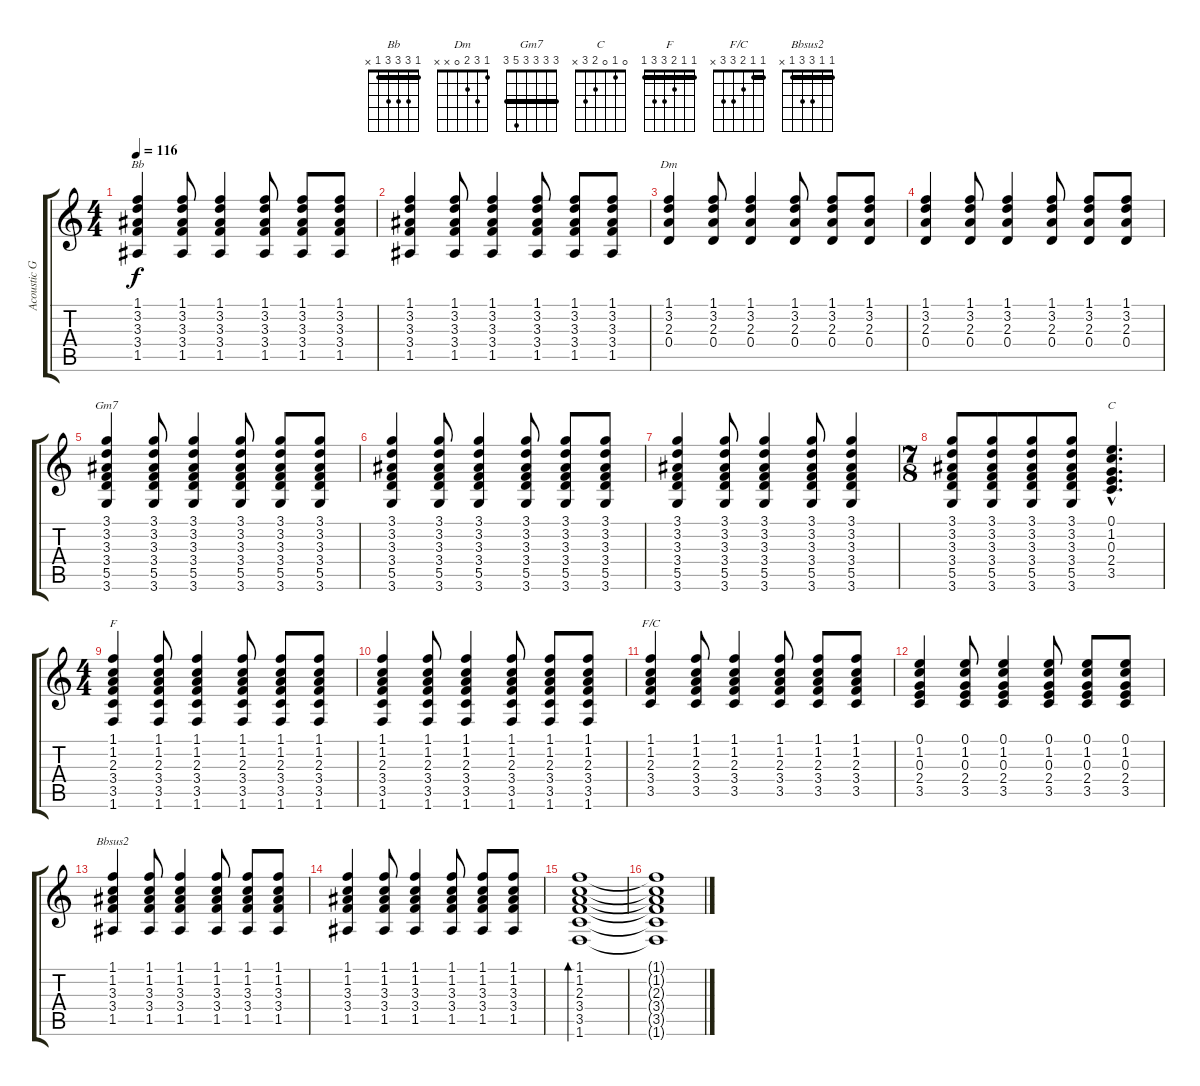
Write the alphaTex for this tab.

\track ("Acoustic Guitar" "Acoustic G") {instrument acousticguitarsteel}
\staff {score tabs}
\tuning (E4 B3 G3 D3 A2 E2) {hide}
\chord ("Bb" 1 3 3 3 1 x) {barre 1}
\chord ("Dm" 1 3 2 0 x x)
\chord ("Gm7" 3 3 3 3 5 3) {barre 3}
\chord ("C" 0 1 0 2 3 x)
\chord ("F" 1 1 2 3 3 1) {barre 1}
\chord ("F/C" 1 1 2 3 3 x) {barre 1}
\chord ("Bbsus2" 1 1 3 3 1 x) {barre 1}
\ts (4 4)
\tempo 116
\clef g2
\ks c
(1.1 3.2 3.3 3.4 1.5).4{ch "Bb" dy f} (1.1 3.2 3.3 3.4 1.5).8 (1.1 3.2 3.3 3.4 1.5).4 (1.1 3.2 3.3 3.4 1.5).8 (1.1 3.2 3.3 3.4 1.5).8 (1.1 3.2 3.3 3.4 1.5).8 |
(1.1 3.2 3.3 3.4 1.5).4 (1.1 3.2 3.3 3.4 1.5).8 (1.1 3.2 3.3 3.4 1.5).4 (1.1 3.2 3.3 3.4 1.5).8 (1.1 3.2 3.3 3.4 1.5).8 (1.1 3.2 3.3 3.4 1.5).8 |
(1.1 3.2 2.3 0.4).4{ch "Dm"} (1.1 3.2 2.3 0.4).8 (1.1 3.2 2.3 0.4).4 (1.1 3.2 2.3 0.4).8 (1.1 3.2 2.3 0.4).8 (1.1 3.2 2.3 0.4).8 |
(1.1 3.2 2.3 0.4).4 (1.1 3.2 2.3 0.4).8 (1.1 3.2 2.3 0.4).4 (1.1 3.2 2.3 0.4).8 (1.1 3.2 2.3 0.4).8 (1.1 3.2 2.3 0.4).8 |
(3.1 3.2 3.3 3.4 5.5 3.6).4{ch "Gm7"} (3.1 3.2 3.3 3.4 5.5 3.6).8 (3.1 3.2 3.3 3.4 5.5 3.6).4 (3.1 3.2 3.3 3.4 5.5 3.6).8 (3.1 3.2 3.3 3.4 5.5 3.6).8 (3.1 3.2 3.3 3.4 5.5 3.6).8 |
(3.1 3.2 3.3 3.4 5.5 3.6).4 (3.1 3.2 3.3 3.4 5.5 3.6).8 (3.1 3.2 3.3 3.4 5.5 3.6).4 (3.1 3.2 3.3 3.4 5.5 3.6).8 (3.1 3.2 3.3 3.4 5.5 3.6).8 (3.1 3.2 3.3 3.4 5.5 3.6).8 |
(3.1 3.2 3.3 3.4 5.5 3.6).4 (3.1 3.2 3.3 3.4 5.5 3.6).8 (3.1 3.2 3.3 3.4 5.5 3.6).4 (3.1 3.2 3.3 3.4 5.5 3.6).8 (3.1 3.2 3.3 3.4 5.5 3.6).4 |
\ts (7 8)
(3.1 3.2 3.3 3.4 5.5 3.6).8 (3.1 3.2 3.3 3.4 5.5 3.6).8 (3.1 3.2 3.3 3.4 5.5 3.6).8 (3.1 3.2 3.3 3.4 5.5 3.6).8 (0.1{hac} 1.2{hac} 0.3{hac} 2.4{hac} 3.5{hac}).4{d ch "C"} |
\ts (4 4)
(1.1 1.2 2.3 3.4 3.5 1.6).4{ch "F"} (1.1 1.2 2.3 3.4 3.5 1.6).8 (1.1 1.2 2.3 3.4 3.5 1.6).4 (1.1 1.2 2.3 3.4 3.5 1.6).8 (1.1 1.2 2.3 3.4 3.5 1.6).8 (1.1 1.2 2.3 3.4 3.5 1.6).8 |
(1.1 1.2 2.3 3.4 3.5 1.6).4 (1.1 1.2 2.3 3.4 3.5 1.6).8 (1.1 1.2 2.3 3.4 3.5 1.6).4 (1.1 1.2 2.3 3.4 3.5 1.6).8 (1.1 1.2 2.3 3.4 3.5 1.6).8 (1.1 1.2 2.3 3.4 3.5 1.6).8 |
(1.1 1.2 2.3 3.4 3.5).4{ch "F/C"} (1.1 1.2 2.3 3.4 3.5).8 (1.1 1.2 2.3 3.4 3.5).4 (1.1 1.2 2.3 3.4 3.5).8 (1.1 1.2 2.3 3.4 3.5).8 (1.1 1.2 2.3 3.4 3.5).8 |
(0.1 1.2 0.3 2.4 3.5).4 (0.1 1.2 0.3 2.4 3.5).8 (0.1 1.2 0.3 2.4 3.5).4 (0.1 1.2 0.3 2.4 3.5).8 (0.1 1.2 0.3 2.4 3.5).8 (0.1 1.2 0.3 2.4 3.5).8 |
(1.1 1.2 3.3 3.4 1.5).4{ch "Bbsus2"} (1.1 1.2 3.3 3.4 1.5).8 (1.1 1.2 3.3 3.4 1.5).4 (1.1 1.2 3.3 3.4 1.5).8 (1.1 1.2 3.3 3.4 1.5).8 (1.1 1.2 3.3 3.4 1.5).8 |
(1.1 1.2 3.3 3.4 1.5).4 (1.1 1.2 3.3 3.4 1.5).8 (1.1 1.2 3.3 3.4 1.5).4 (1.1 1.2 3.3 3.4 1.5).8 (1.1 1.2 3.3 3.4 1.5).8 (1.1 1.2 3.3 3.4 1.5).8 |
(1.1 1.2 2.3 3.4 3.5 1.6).1{bd 60} |
(1.1{t} 1.2{t} 2.3{t} 3.4{t} 3.5{t} 1.6{t}).1{volume 11}
